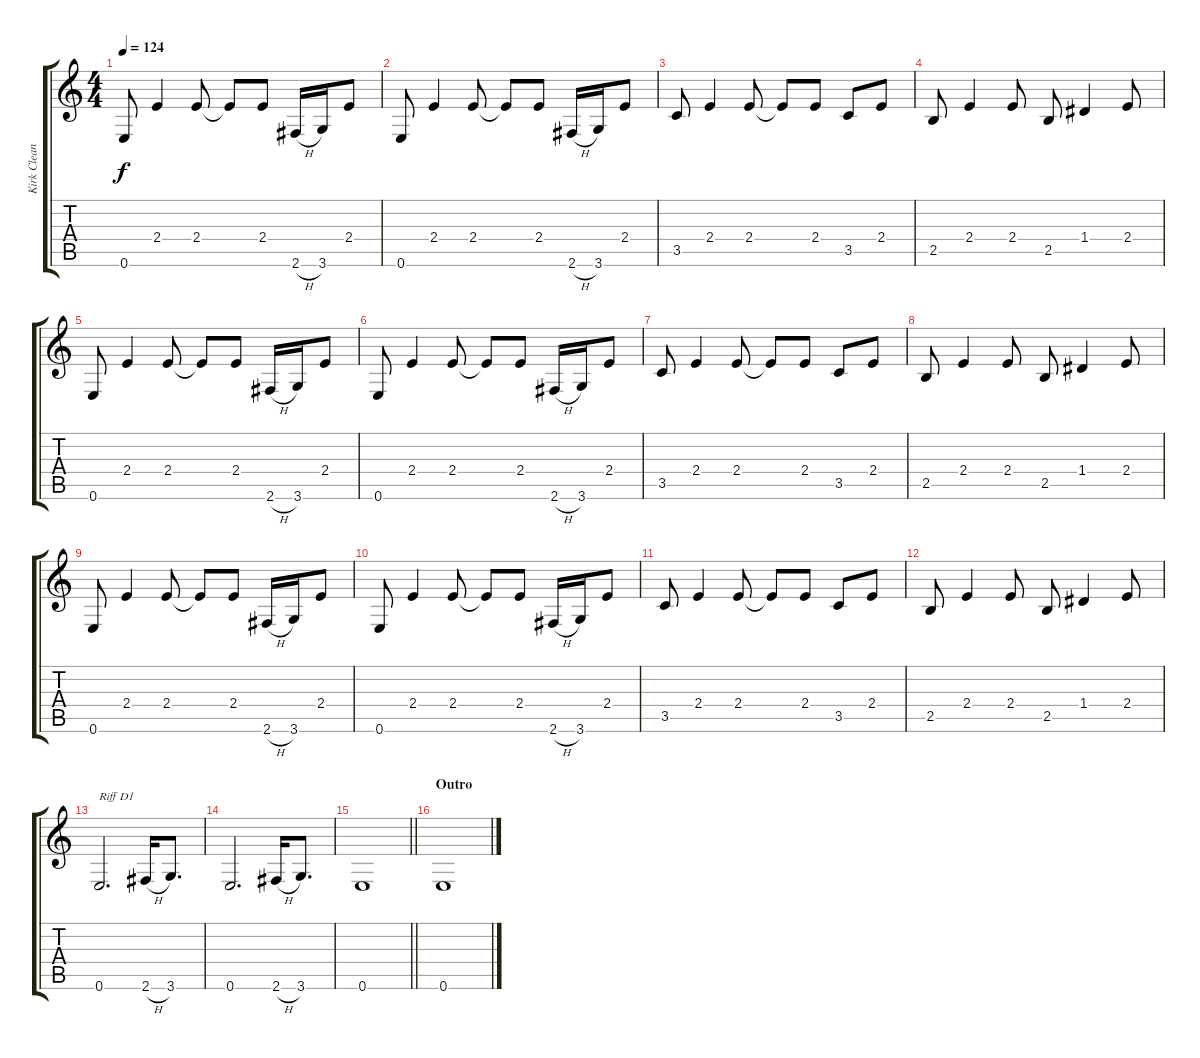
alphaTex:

\track ("Kirk Clean" "Kirk Clean") {instrument electricguitarclean}
\staff {score tabs}
\tuning (E4 B3 G3 D3 A2 E2) {hide}
\ts (4 4)
\tempo 124
\clef g2
\ks c
0.6.8{dy f} 2.4.4 2.4.8 2.4{t}.8 2.4.8 2.6{h}.16 3.6.16 2.4.8 |
0.6.8 2.4.4 2.4.8 2.4{t}.8 2.4.8 2.6{h}.16 3.6.16 2.4.8 |
3.5.8 2.4.4 2.4.8 2.4{t}.8 2.4.8 3.5.8 2.4.8 |
2.5.8 2.4.4 2.4.8 2.5.8 1.4.4 2.4.8 |
0.6.8 2.4.4 2.4.8 2.4{t}.8 2.4.8 2.6{h}.16 3.6.16 2.4.8 |
0.6.8 2.4.4 2.4.8 2.4{t}.8 2.4.8 2.6{h}.16 3.6.16 2.4.8 |
3.5.8 2.4.4 2.4.8 2.4{t}.8 2.4.8 3.5.8 2.4.8 |
2.5.8 2.4.4 2.4.8 2.5.8 1.4.4 2.4.8 |
0.6.8 2.4.4 2.4.8 2.4{t}.8 2.4.8 2.6{h}.16 3.6.16 2.4.8 |
0.6.8 2.4.4 2.4.8 2.4{t}.8 2.4.8 2.6{h}.16 3.6.16 2.4.8 |
3.5.8 2.4.4 2.4.8 2.4{t}.8 2.4.8 3.5.8 2.4.8 |
2.5.8 2.4.4 2.4.8 2.5.8 1.4.4 2.4.8 |
0.6.2{d txt "Riff D1"} 2.6{h}.16 3.6.8{d} |
0.6.2{d} 2.6{h}.16 3.6.8{d} |
\barLineRight lightlight
0.6.1 |
\section ("" "Outro")
0.6.1
